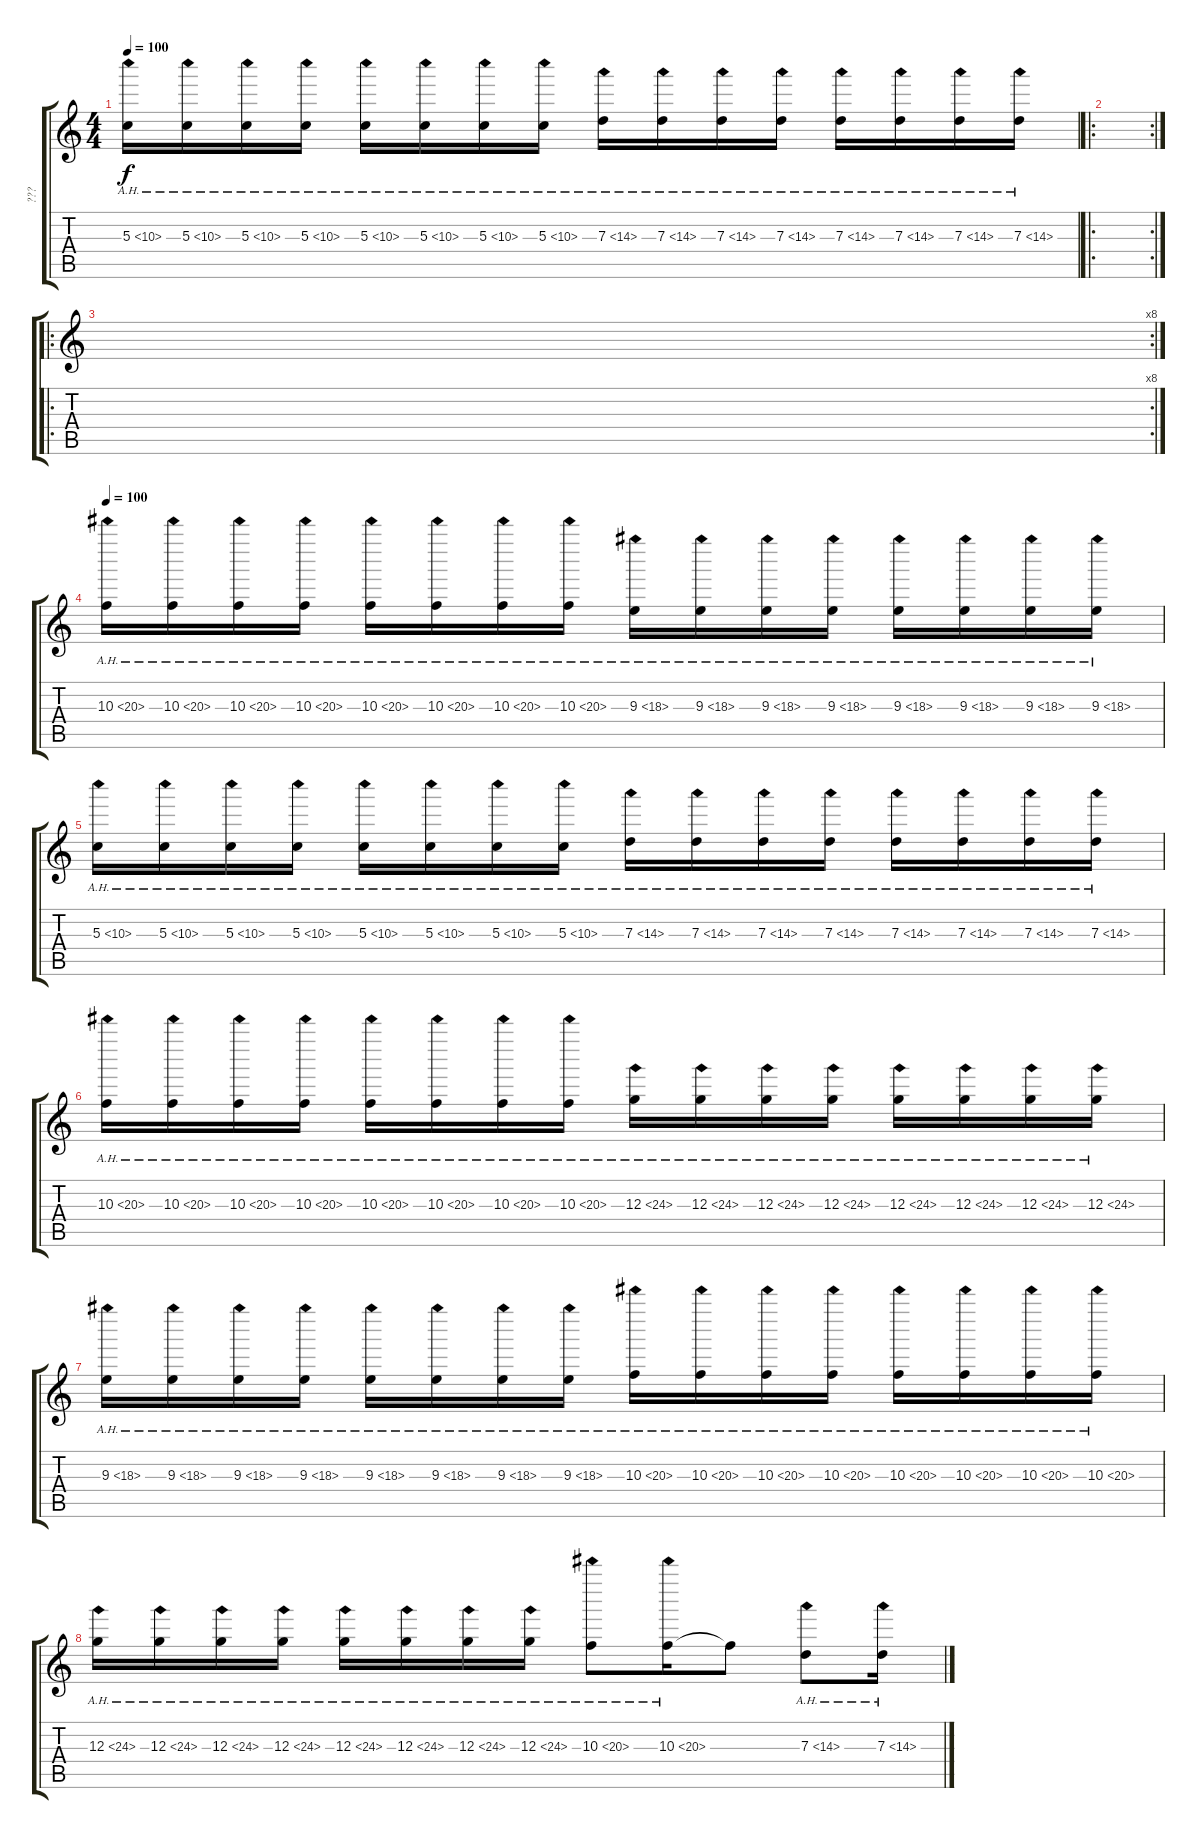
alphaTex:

\track ("???" "???") {instrument distortionguitar}
\staff {score tabs}
\tuning (E4 B3 G3 D3 A2 E2) {hide}
\ts (4 4)
\tempo 100
\clef g2
\ks c
5.3{ah 5}.16{dy f} 5.3{ah 5}.16 5.3{ah 5}.16 5.3{ah 5}.16 5.3{ah 5}.16 5.3{ah 5}.16 5.3{ah 5}.16 5.3{ah 5}.16 7.3{ah 7}.16 7.3{ah 7}.16 7.3{ah 7}.16 7.3{ah 7}.16 7.3{ah 7}.16 7.3{ah 7}.16 7.3{ah 7}.16 7.3{ah 7}.16 |
\ro
\rc 2
|
\ro
\rc 8
|
\tempo 100
10.3{ah 10}.16 10.3{ah 10}.16 10.3{ah 10}.16 10.3{ah 10}.16 10.3{ah 10}.16 10.3{ah 10}.16 10.3{ah 10}.16 10.3{ah 10}.16 9.3{ah 9}.16 9.3{ah 9}.16 9.3{ah 9}.16 9.3{ah 9}.16 9.3{ah 9}.16 9.3{ah 9}.16 9.3{ah 9}.16 9.3{ah 9}.16 |
5.3{ah 5}.16 5.3{ah 5}.16 5.3{ah 5}.16 5.3{ah 5}.16 5.3{ah 5}.16 5.3{ah 5}.16 5.3{ah 5}.16 5.3{ah 5}.16 7.3{ah 7}.16 7.3{ah 7}.16 7.3{ah 7}.16 7.3{ah 7}.16 7.3{ah 7}.16 7.3{ah 7}.16 7.3{ah 7}.16 7.3{ah 7}.16 |
10.3{ah 10}.16 10.3{ah 10}.16 10.3{ah 10}.16 10.3{ah 10}.16 10.3{ah 10}.16 10.3{ah 10}.16 10.3{ah 10}.16 10.3{ah 10}.16 12.3{ah 12}.16 12.3{ah 12}.16 12.3{ah 12}.16 12.3{ah 12}.16 12.3{ah 12}.16 12.3{ah 12}.16 12.3{ah 12}.16 12.3{ah 12}.16 |
9.3{ah 9}.16 9.3{ah 9}.16 9.3{ah 9}.16 9.3{ah 9}.16 9.3{ah 9}.16 9.3{ah 9}.16 9.3{ah 9}.16 9.3{ah 9}.16 10.3{ah 10}.16 10.3{ah 10}.16 10.3{ah 10}.16 10.3{ah 10}.16 10.3{ah 10}.16 10.3{ah 10}.16 10.3{ah 10}.16 10.3{ah 10}.16 |
12.3{ah 12}.16 12.3{ah 12}.16 12.3{ah 12}.16 12.3{ah 12}.16 12.3{ah 12}.16 12.3{ah 12}.16 12.3{ah 12}.16 12.3{ah 12}.16 10.3{ah 10}.8 10.3{ah 10}.16 10.3{t}.8 7.3{ah 7}.8 7.3{ah 7}.16
